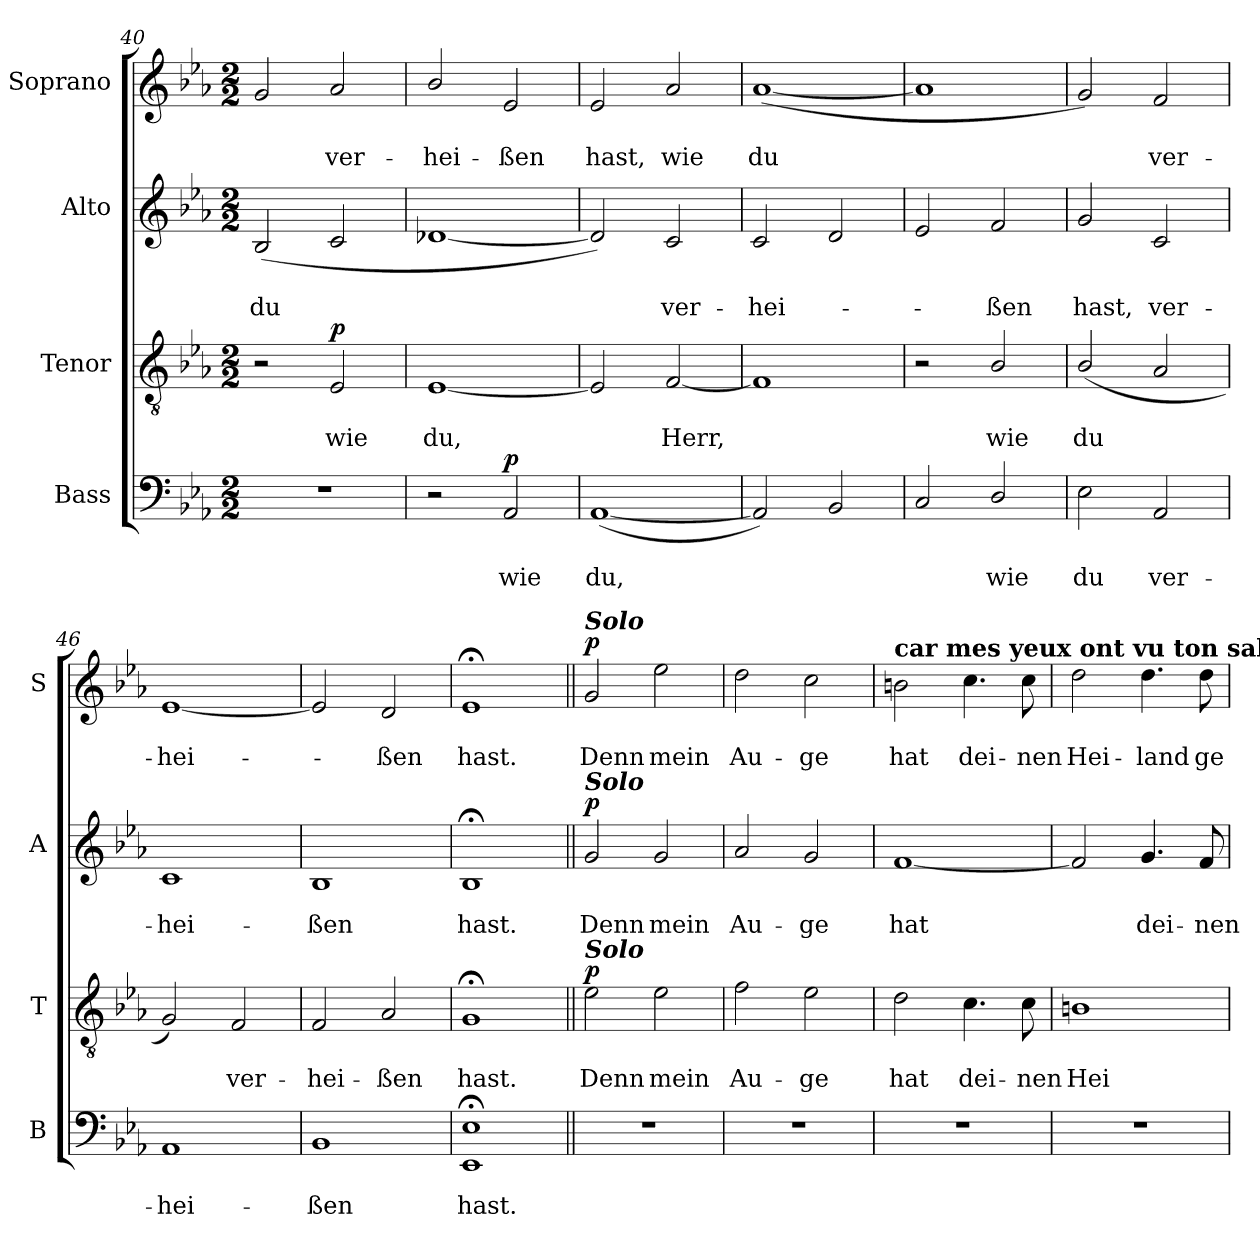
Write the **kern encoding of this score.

**kern	**text	**text	**dynam	**kern	**text	**text	**dynam	**kern	**text	**text	**dynam	**kern	**text	**text	**dynam
*part4	*part4	*part4	*part4	*part3	*part3	*part3	*part3	*part2	*part2	*part2	*part2	*part1	*part1	*part1	*part1
*staff4	*staff4	*staff4	*staff4	*staff3	*staff3	*staff3	*staff3	*staff2	*staff2	*staff2	*staff2	*staff1	*staff1	*staff1	*staff1
*I"Bass	*	*	*	*I"Tenor	*	*	*	*I"Alto	*	*	*	*I"Soprano	*	*	*
*I'B	*	*	*	*I'T	*	*	*	*I'A	*	*	*	*I'S	*	*	*
*clefF4	*	*	*	*clefGv2	*	*	*	*clefG2	*	*	*	*clefG2	*	*	*
*k[b-e-a-]	*	*	*	*k[b-e-a-]	*	*	*	*k[b-e-a-]	*	*	*	*k[b-e-a-]	*	*	*
*E-:	*	*	*	*E-:	*	*	*	*E-:	*	*	*	*E-:	*	*	*
*M2/2	*	*	*	*M2/2	*	*	*	*M2/2	*	*	*	*M2/2	*	*	*
=40	=40	=40	=40	=40	=40	=40	=40	=40	=40	=40	=40	=40	=40	=40	=40
!	!	!	!	!	!	!	!	!	!	!LO:LY:b	!	!	!	!	!
1r	.	.	.	2r	.	.	.	(<2B-/	.	du	.	2g/	.	.	.
!	!	!	!	!	!	!LO:LY:b	!LO:DY:a	!	!	!	!	!	!	!LO:LY:b	!
.	.	.	.	2E-/	.	wie	p	2c/	.	.	.	2a-/	.	ver-	.
=41	=41	=41	=41	=41	=41	=41	=41	=41	=41	=41	=41	=41	=41	=41	=41
!	!	!	!	!	!	!LO:LY:b	!	!	!	!	!	!	!	!LO:LY:b	!
2r	.	.	.	[1E-	.	du,	.	[1d-X	.	.	.	2b-/	.	-hei-	.
!	!	!LO:LY:b	!LO:DY:a	!	!	!	!	!	!	!	!	!	!	!LO:LY:b	!
2AA-/	.	wie	p	.	.	.	.	.	.	.	.	2e-/	.	-ßen	.
=42	=42	=42	=42	=42	=42	=42	=42	=42	=42	=42	=42	=42	=42	=42	=42
!	!	!LO:LY:b	!	!	!	!	!	!	!	!	!	!	!	!LO:LY:b	!
(<[1AA-	.	du,	.	2E-/]	.	.	.	2d-/])	.	.	.	2e-/	.	hast,	.
!	!	!	!	!	!	!LO:LY:b	!	!	!	!LO:LY:b	!	!	!	!LO:LY:b	!
.	.	.	.	[2F/	.	Herr,	.	2c/	.	ver-	.	2a-/	.	wie	.
=43	=43	=43	=43	=43	=43	=43	=43	=43	=43	=43	=43	=43	=43	=43	=43
!	!	!	!	!	!	!	!	!	!	!LO:LY:b	!	!	!	!LO:LY:b	!
2AA-/])	.	.	.	1F]	.	.	.	2c/	.	-hei-	.	(<[1a-	.	du	.
2BB-/	.	.	.	.	.	.	.	2d/	.	.	.	.	.	.	.
=44	=44	=44	=44	=44	=44	=44	=44	=44	=44	=44	=44	=44	=44	=44	=44
2C/	.	.	.	2r	.	.	.	2e-/	.	.	.	1a-]	.	.	.
!	!	!LO:LY:b	!	!	!	!LO:LY:b	!	!	!	!LO:LY:b	!	!	!	!	!
2D/	.	wie	.	2B-/	.	wie	.	2f/	.	-ßen	.	.	.	.	.
=45	=45	=45	=45	=45	=45	=45	=45	=45	=45	=45	=45	=45	=45	=45	=45
!	!	!LO:LY:b	!	!	!	!LO:LY:b	!	!	!	!LO:LY:b	!	!	!	!	!
2E-\	.	du	.	(<2B-/	.	du	.	2g/	.	hast,	.	2g/)	.	.	.
!	!	!LO:LY:b	!	!	!	!	!	!	!	!LO:LY:b	!	!	!	!LO:LY:b	!
2AA-/	.	ver-	.	2A-/	.	.	.	2c/	.	ver-	.	2f/	.	ver-	.
=46	=46	=46	=46	=46	=46	=46	=46	=46	=46	=46	=46	=46	=46	=46	=46
!	!	!LO:LY:b	!	!	!	!	!	!	!	!LO:LY:b	!	!	!	!LO:LY:b	!
1AA-	.	-hei-	.	2G/)	.	.	.	1c	.	-hei-	.	[1e-	.	-hei-	.
!	!	!	!	!	!	!LO:LY:b	!	!	!	!	!	!	!	!	!
.	.	.	.	2F/	.	ver-	.	.	.	.	.	.	.	.	.
=47	=47	=47	=47	=47	=47	=47	=47	=47	=47	=47	=47	=47	=47	=47	=47
!	!	!LO:LY:b	!	!	!	!LO:LY:b	!	!	!	!LO:LY:b	!	!	!	!	!
1BB-	.	-ßen	.	2F/	.	-hei-	.	1B-	.	-ßen	.	2e-/]	.	.	.
!	!	!	!	!	!	!LO:LY:b	!	!	!	!	!	!	!	!LO:LY:b	!
.	.	.	.	2A-/	.	-ßen	.	.	.	.	.	2d/	.	-ßen	.
=48	=48	=48	=48	=48	=48	=48	=48	=48	=48	=48	=48	=48	=48	=48	=48
!	!	!LO:LY:b	!	!	!	!LO:LY:b	!	!	!	!LO:LY:b	!	!	!	!LO:LY:b	!
1EE-; 1E-;	.	hast.	.	1G;	.	hast.	.	1B-;	.	hast.	.	1e-;	.	hast.	.
!!LO:LB:g=z
=49||	=49||	=49||	=49||	=49||	=49||	=49||	=49||	=49||	=49||	=49||	=49||	=49||	=49||	=49||	=49||
!	!	!	!	!	!	!	!	!	!	!	!	!LO:TX:a:Bi:t=Solo	!	!	!
!	!	!	!	!	!	!	!	!LO:TX:a:Bi:t=Solo	!	!	!	!	!	!	!
!	!	!	!	!LO:TX:a:Bi:t=Solo	!	!	!	!	!	!	!	!	!	!	!
!	!	!	!	!	!	!LO:LY:b	!LO:DY:a	!	!	!LO:LY:b	!LO:DY:a	!	!	!LO:LY:b	!LO:DY:a
1r	.	.	.	2e-\	.	Denn	p	2g/	.	Denn	p	2g/	.	Denn	p
!	!	!	!	!	!	!LO:LY:b	!	!	!	!LO:LY:b	!	!	!	!LO:LY:b	!
.	.	.	.	2e-\	.	mein	.	2g/	.	mein	.	2ee-\	.	mein	.
=50	=50	=50	=50	=50	=50	=50	=50	=50	=50	=50	=50	=50	=50	=50	=50
!	!	!	!	!	!	!LO:LY:b	!	!	!	!LO:LY:b	!	!	!	!LO:LY:b	!
1r	.	.	.	2f\	.	Au-	.	2a-/	.	Au-	.	2dd\	.	Au-	.
!	!	!	!	!	!	!LO:LY:b	!	!	!	!LO:LY:b	!	!	!	!LO:LY:b	!
.	.	.	.	2e-\	.	-ge	.	2g/	.	-ge	.	2cc\	.	-ge	.
=51	=51	=51	=51	=51	=51	=51	=51	=51	=51	=51	=51	=51	=51	=51	=51
!	!	!	!	!	!	!	!	!	!	!	!	!LO:TX:a:B:t=car mes yeux ont vu ton salut	!	!	!
!	!	!	!	!	!	!LO:LY:b	!	!	!	!LO:LY:b	!	!	!	!LO:LY:b	!
1r	.	.	.	2d\	.	hat	.	[1f	.	hat	.	2bn\	.	hat	.
!	!	!	!	!	!	!LO:LY:b	!	!	!	!	!	!	!	!LO:LY:b	!
.	.	.	.	4.c\	.	dei-	.	.	.	.	.	4.cc\	.	dei-	.
!	!	!	!	!	!	!LO:LY:b	!	!	!	!	!	!	!	!LO:LY:b	!
.	.	.	.	8c\	.	-nen	.	.	.	.	.	8cc\	.	-nen	.
=52	=52	=52	=52	=52	=52	=52	=52	=52	=52	=52	=52	=52	=52	=52	=52
!	!	!	!	!	!	!LO:LY:b	!	!	!	!	!	!	!	!LO:LY:b	!
1r	.	.	.	1Bn	.	Hei-	.	2f/]	.	.	.	2dd\	.	Hei-	.
!	!	!	!	!	!	!	!	!	!	!LO:LY:b	!	!	!	!LO:LY:b	!
.	.	.	.	.	.	.	.	4.g/	.	dei-	.	4.dd\	.	-land	.
!	!	!	!	!	!	!	!	!	!	!LO:LY:b	!	!	!	!LO:LY:b	!
.	.	.	.	.	.	.	.	8f/	.	-nen	.	8dd\	.	ge-	.
=	=	=	=	=	=	=	=	=	=	=	=	=	=	=	=
*-	*-	*-	*-	*-	*-	*-	*-	*-	*-	*-	*-	*-	*-	*-	*-
